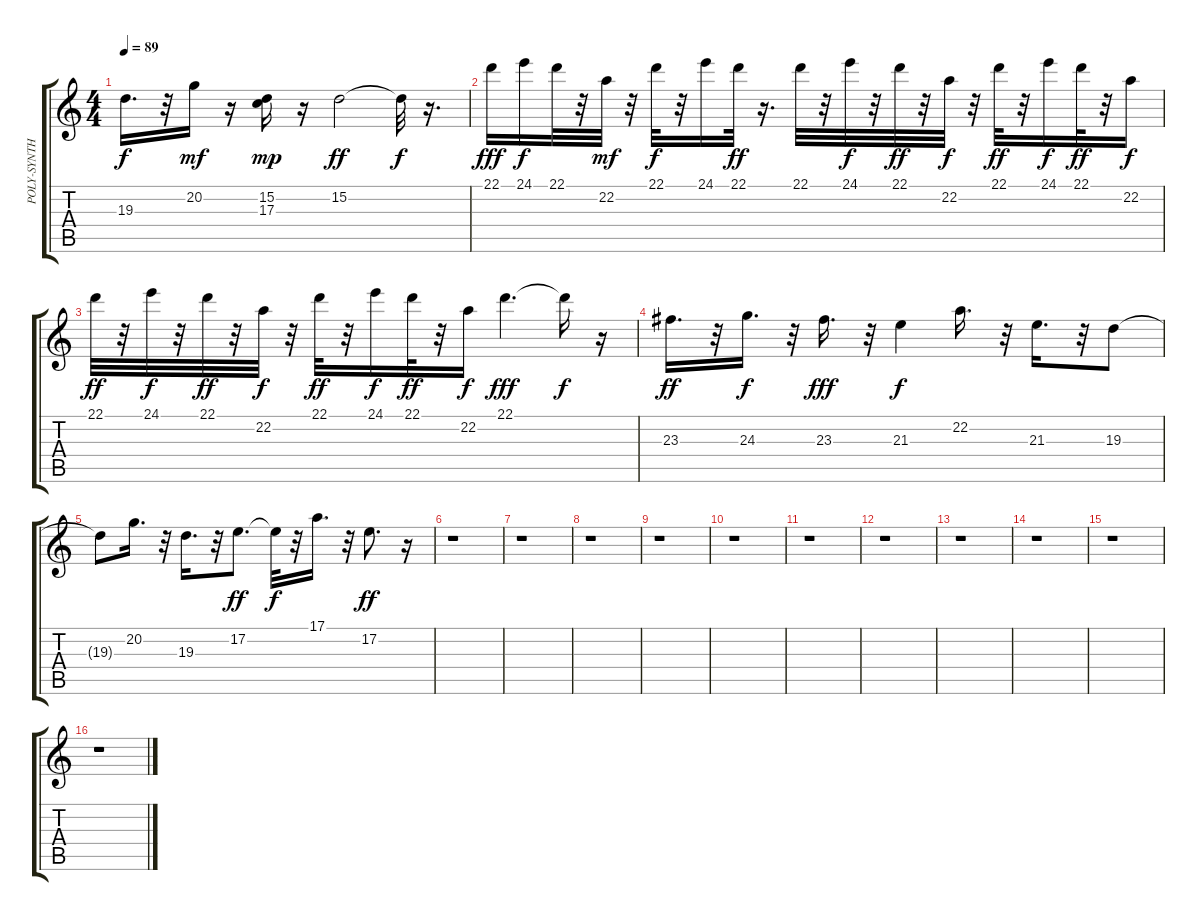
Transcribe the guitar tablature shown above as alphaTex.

\track ("POLY-SYNTH" "POLY-SYNTH") {instrument pad3polysynth}
\staff {score tabs}
\tuning (E4 B3 G3 D3 A2 E2) {hide}
\ts (4 4)
\tempo 89
\clef g2
\ks c
19.3{t}.16{d dy f} r.32 20.2.16{dy mf} r.16 (15.2 17.3).16{dy mp} r.16 15.2.2{dy ff} 15.2{t}.32{dy f} r.16{d} |
22.1.16{dy fff} 24.1.16{dy f} 22.1.32 r.32 22.2.32{dy mf} r.32 22.1.32{dy f} r.32 24.1.16 22.1.32{dy ff} r.16{d} 22.1.32 r.32 24.1.32{dy f} r.32 22.1.32{dy ff} r.32 22.2.32{dy f} r.32 22.1.32{dy ff} r.32 24.1.16{dy f} 22.1.32{dy ff} r.32 22.2.16{dy f} |
22.1.32{dy ff} r.32 24.1.32{dy f} r.32 22.1.32{dy ff} r.32 22.2.32{dy f} r.32 22.1.32{dy ff} r.32 24.1.16{dy f} 22.1.32{dy ff} r.32 22.2.16{dy f} 22.1.4{d dy fff} 22.1{t}.16{dy f} r.16 |
23.3.16{d dy ff} r.32 24.3.16{d dy f} r.32 23.3.16{d dy fff} r.32 21.3.4{dy f} 22.2.16{d} r.32 21.3.16{d} r.32 19.3.8 |
19.3{t}.8 20.2.16{d} r.32 19.3.16{d} r.32 17.2.8{d dy ff} 17.2{t}.32{dy f} r.32 17.1.16{d} r.32 17.2.8{d dy ff} r.16 |
r.1 |
r.1 |
r.1 |
r.1 |
r.1 |
r.1 |
r.1 |
r.1 |
r.1 |
r.1 |
r.1
